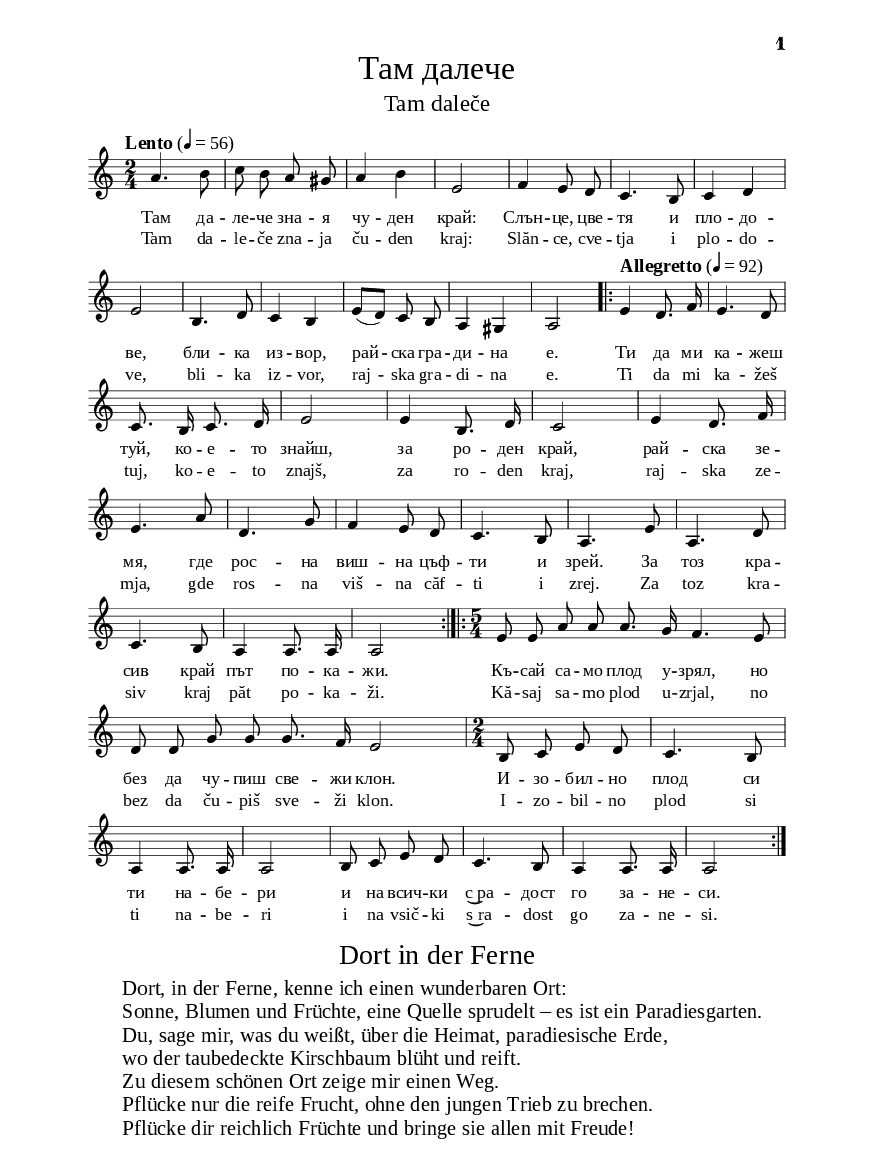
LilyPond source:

\version "2.24.4"

\include "include/globals.ily"

\bookpart {
  \label #'ref117
  \tocItem \markup "Там далече –  Tam daleče "
  \include "include/bookpart-paper.ily"
  \score {
    \include "include/score-layout.ily"

    \new Voice \absolute {
      \clef treble
      \key a \minor
      \time 2/4
      \tempoFunc "Lento" 4 "56"
      \autoBeamOff
      a'4. b'8 |  c''8 b'8 a'8 gis'8 | a'4 b'4 | e'2 |  f'4 e'8 d'8  |


      c'4. b8 | c'4 d'4 | \break e'2 | b4. d'8 | c'4 b4 | e'8 ( [d'8] ) c'8 b8  |


      a4 gis4 | a2  \bar ".|:-|"
      | \tempoFunc "Allegretto" 4 "92" | e'4 d'8. f'16 | e'4. d'8 | \break  c'8. b16 c'8. d'16 |

      e'2 | e'4 b8. d'16 | c'2 |  e'4 d'8. f'16 | \break e'4. a'8 | d'4. g'8  |

      f'4 e'8 d'8 |   c'4. b8 |   \key a \minor a4. e'8 |  a4. d'8 | \break c'4. b8 |

      a4 a8. a16 | a2 \bar ":|.|:"
      |  \time 5/4
      e'8 e'8 a'8 a'8 a'8. g'16 f'4. e'8  | \break

      d'8 d'8 g'8 g'8 g'8. f'16 e'2 |  \time 2/4  b8 c'8 e'8 d'8 |  c'4. b8  | \break

      a4 a8. a16 | a2 |  b8 c'8 e'8 d'8 | c'4. b8 | a4 a8. a16 | a2 \bar ":|."
    }

    \addlyrics {
      Там   да  --  ле
      --  че   зна  --  я   чу  --  ден   край: Слън --  це,
      цве  --  тя   и   пло  --  до  --  ве,   бли  --  ка   из  --
      вор,   рай  --  ска   гра  --  ди  --  на   е.   Ти   да   ми   ка
      --  жеш   туй,   ко  --  е  --  то   знайш, за   ро  --  ден
      край,   рай  --  ска   зе  --  мя,   где   рос  --  на   виш  --
      на   цъф  --  ти   и   зрей.   За   тоз   кра  --  сив   край
      път   по  --  ка  --  жи.   Къ  --  сай   са  --  мо   плод   у  --
      зрял,   но   без   да   чу  --  пиш   све  --  жи   клон.   И  --
      зо  --  бил  --  но   плод   си   ти   на  --  бе  --  ри   и   на
      всич  --  ки   с~ра  --  дост   го   за  --  не  --  си.
    }


    \addlyrics {
      Tam   da  --  le
      --  če   zna  --  ja   ču  --  den   kraj: Slăn --  ce,
      cve  --  tja   i   plo  --  do  --  ve,   bli  --  ka   iz  --
      vor,   raj  --  ska   gra  --  di  --  na   e.   Ti   da   mi   ka
      --  žeš   tuj,   ko  --  e  --  to   znajš, za   ro  --  den
      kraj,   raj  --  ska   ze  --  mja,   gde   ros  --  na   viš  --
      na   căf  --  ti   i   zrej.   Za   toz   kra  --  siv   kraj
      păt   po  --  ka  --  ži.   Kă  --  saj   sa  --  mo   plod   u  --
      zrjal,   no   bez   da   ču  --  piš   sve  --  ži   klon.   I  --
      zo  --  bil  --  no   plod   si   ti   na  --  be  --  ri   i   na
      vsič  --  ki   s~ra  --  dost   go   za  --  ne  --  si.
    }

    \header {
      title = \titleFunc "Там далече" "Tam daleče"
    }

    \midi{}

  } % score

  \markup \vspace #0.5


  % include foreign translation(s) of the song
  
\version "2.24.4"

\markup \fill-line { \fontsize #deTitleFontSize "Dort in der Ferne" }
\markup \null
\markup \null
\markup \abs-fontsize #10 {
      \fill-line {
  \override #`(baseline-skip . ,deCoupletBaselineSkip)
  \column { 
    \line { " "Dort, in der Ferne, kenne ich einen wunderbaren Ort: }
   \line { " " Sonne, Blumen und Früchte,  eine Quelle sprudelt – es ist ein Paradiesgarten.}

    \line { " "  Du, sage mir, was du weißt, über die Heimat, paradiesische Erde,}

    \line { " "  wo der taubedeckte Kirschbaum blüht und reift.  }

    \line { " "Zu diesem schönen Ort zeige mir einen Weg. }

    \line { " "Pflücke nur die reife Frucht, ohne den jungen Trieb zu brechen.  }

    \line { " "Pflücke dir reichlich Früchte und bringe sie allen mit Freude!  }

  }
      }
}




} % bookpart
